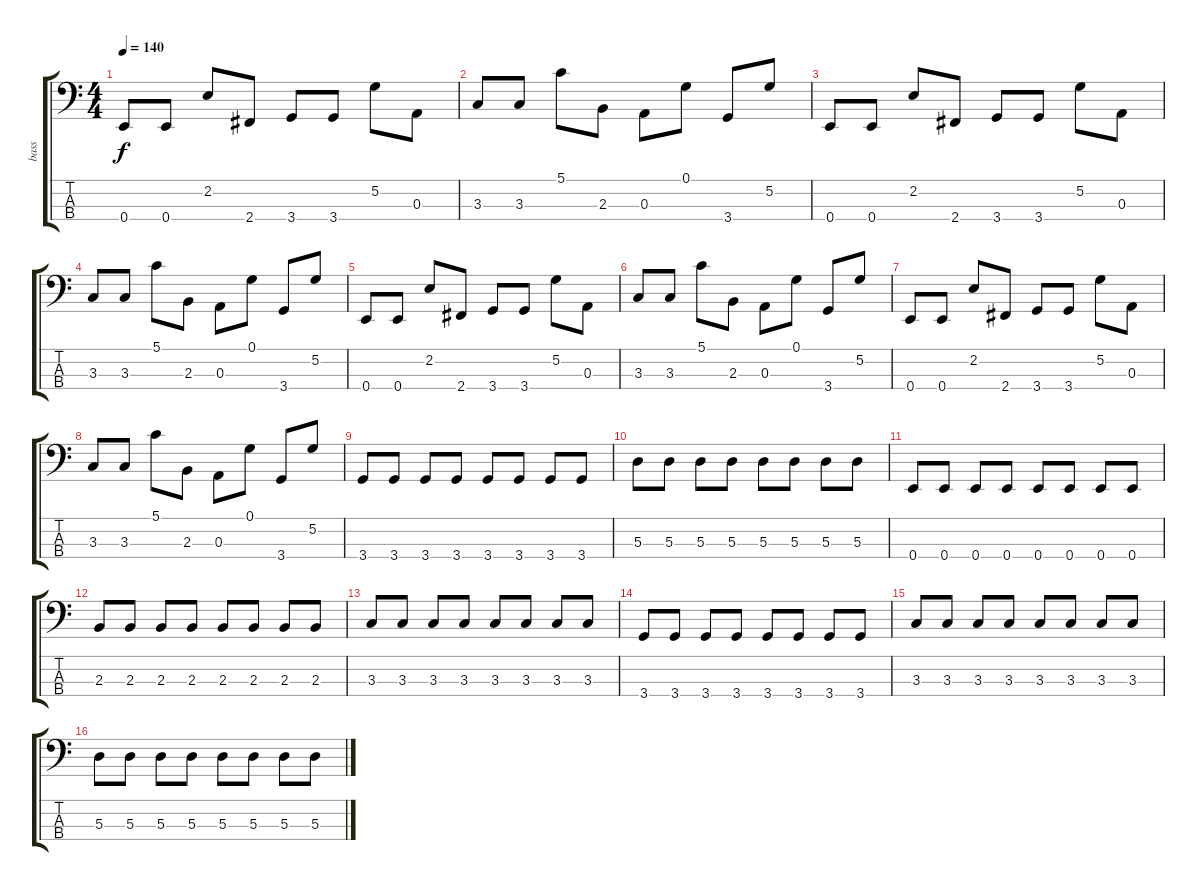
\track ("bass" "bass") {instrument electricbassfinger}
\staff {score tabs}
\tuning (G2 D2 A1 E1) {hide}
\ts (4 4)
\tempo 140
\clef f4
\ks c
0.4.8{dy f} 0.4.8 2.2.8 2.4.8 3.4.8 3.4.8 5.2.8 0.3.8 |
3.3.8 3.3.8 5.1.8 2.3.8 0.3.8 0.1.8 3.4.8 5.2.8 |
0.4.8 0.4.8 2.2.8 2.4.8 3.4.8 3.4.8 5.2.8 0.3.8 |
3.3.8 3.3.8 5.1.8 2.3.8 0.3.8 0.1.8 3.4.8 5.2.8 |
0.4.8 0.4.8 2.2.8 2.4.8 3.4.8 3.4.8 5.2.8 0.3.8 |
3.3.8 3.3.8 5.1.8 2.3.8 0.3.8 0.1.8 3.4.8 5.2.8 |
0.4.8 0.4.8 2.2.8 2.4.8 3.4.8 3.4.8 5.2.8 0.3.8 |
3.3.8 3.3.8 5.1.8 2.3.8 0.3.8 0.1.8 3.4.8 5.2.8 |
3.4.8 3.4.8 3.4.8 3.4.8 3.4.8 3.4.8 3.4.8 3.4.8 |
5.3.8 5.3.8 5.3.8 5.3.8 5.3.8 5.3.8 5.3.8 5.3.8 |
0.4.8 0.4.8 0.4.8 0.4.8 0.4.8 0.4.8 0.4.8 0.4.8 |
2.3.8 2.3.8 2.3.8 2.3.8 2.3.8 2.3.8 2.3.8 2.3.8 |
3.3.8 3.3.8 3.3.8 3.3.8 3.3.8 3.3.8 3.3.8 3.3.8 |
3.4.8 3.4.8 3.4.8 3.4.8 3.4.8 3.4.8 3.4.8 3.4.8 |
3.3.8 3.3.8 3.3.8 3.3.8 3.3.8 3.3.8 3.3.8 3.3.8 |
5.3.8 5.3.8 5.3.8 5.3.8 5.3.8 5.3.8 5.3.8 5.3.8
